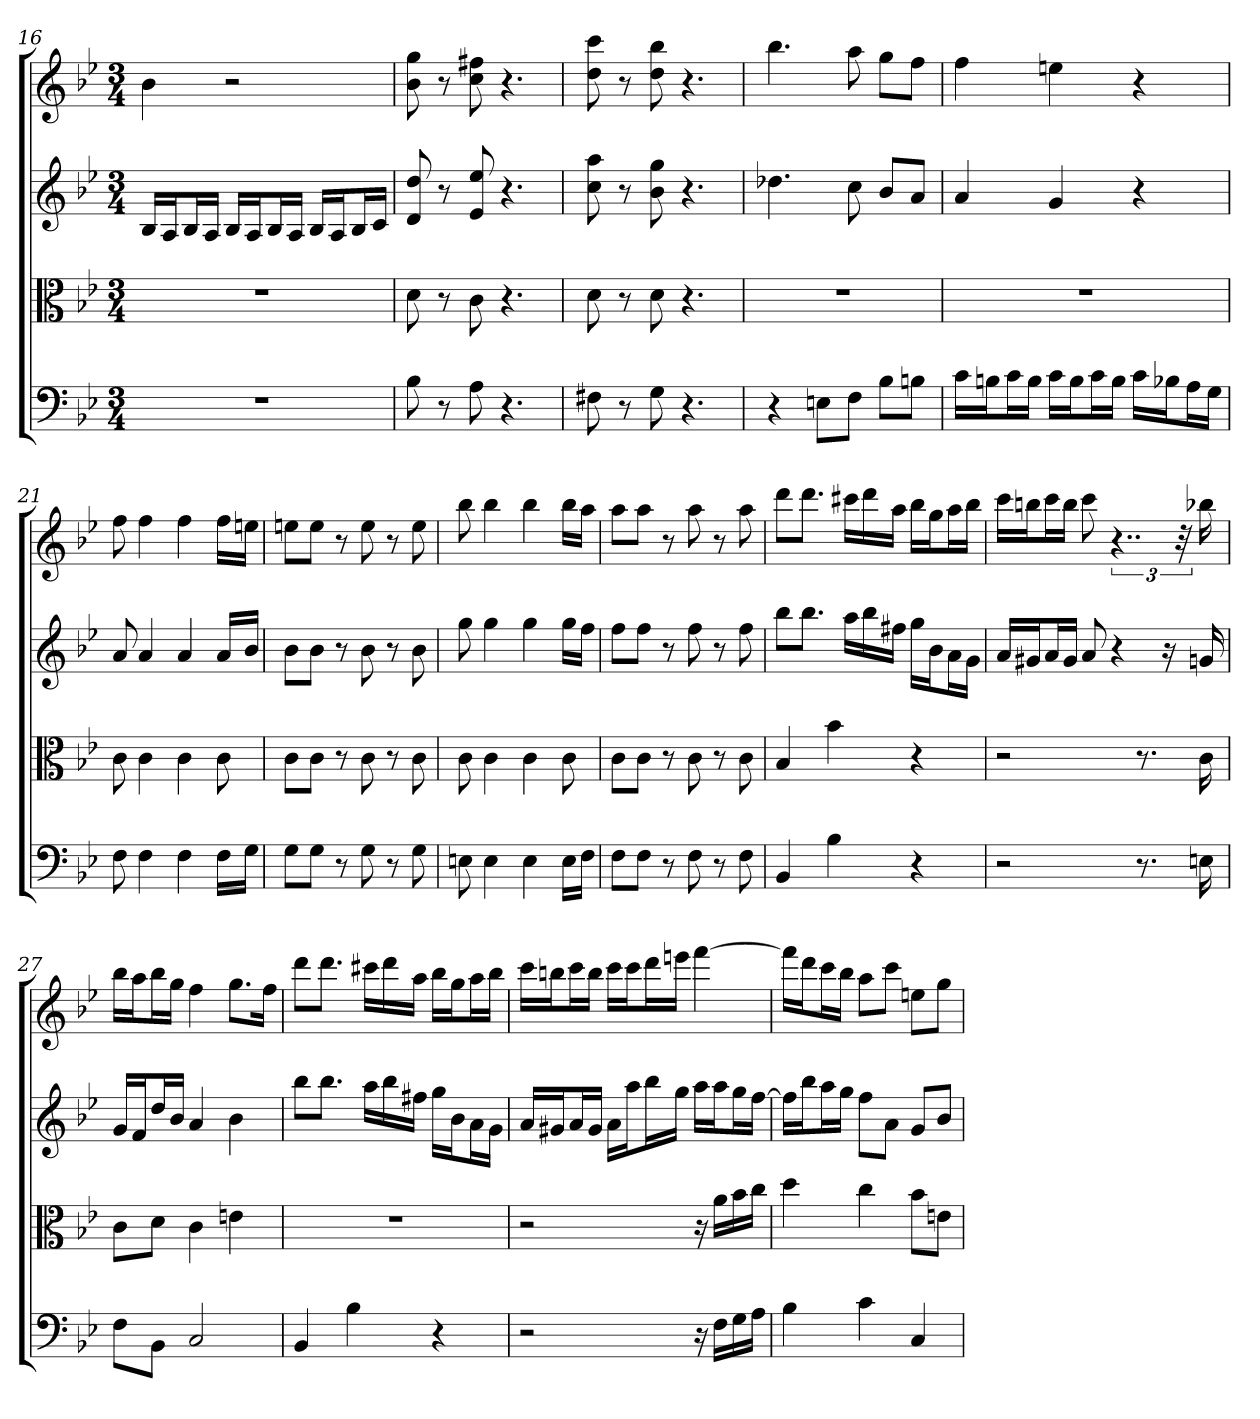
**kern	**kern	**kern	**kern
*part4	*part3	*part2	*part1
*staff4	*staff3	*staff2	*staff1
*clefF4	*clefC3	*	*
*k[b-e-]	*k[b-e-]	*k[b-e-]	*k[b-e-]
*B-:	*B-:	*B-:	*B-:
*M3/4	*M3/4	*M3/4	*M3/4
=16	=16	=16	=16
2.r	2.r	16B-LL	4b-
.	.	16AJ	.
.	.	16B-L	.
.	.	16AJJ	.
.	.	16B-LL	2r
.	.	16AJ	.
.	.	16B-L	.
.	.	16AJJ	.
.	.	16B-LL	.
.	.	16AJ	.
.	.	16B-L	.
.	.	16cJJ	.
=17	=17	=17	=17
8B-	8d	8d 8dd	8b- 8gg
8r	8r	8r	8r
8A	8c	8e- 8ee-	8cc 8ff#X
4.r	4.r	4.r	4.r
=18	=18	=18	=18
8F#X	8d	8cc 8aa	8dd 8ccc
8r	8r	8r	8r
8G	8d	8b- 8gg	8dd 8bb-
4.r	4.r	4.r	4.r
=19	=19	=19	=19
4r	2.r	4.dd-X	4.bb-
8En\L	.	.	.
8F\J	.	8cc	8aa
8B-\L	.	8b-L	8ggL
8Bn\J	.	8aJ	8ffJ
=20	=20	=20	=20
16c\LL	2.r	4a	4ff
16Bn\J	.	.	.
16c\L	.	.	.
16B\JJ	.	.	.
16c\LL	.	4g	4een
16B\J	.	.	.
16c\L	.	.	.
16B\JJ	.	.	.
16c\LL	.	4r	4r
16B-X\J	.	.	.
16A\L	.	.	.
16G\JJ	.	.	.
=21	=21	=21	=21
8F	8c	8a	8ff
4F	4c	4a	4ff
4F	4c	4a	4ff
16F\LL	8c	16aLL	16ffLL
16G\JJ	.	16b-JJ	16eenJJ
=22	=22	=22	=22
8G\L	8c\L	8b-L	8eenL
8G\J	8c\J	8b-J	8eeJ
8r	8r	8r	8r
8G	8c	8b-	8ee
8r	8r	8r	8r
8G	8c	8b-	8ee
=23	=23	=23	=23
8En	8c	8gg	8bb-
4E	4c	4gg	4bb-
4E	4c	4gg	4bb-
16E\LL	8c	16ggLL	16bb-LL
16F\JJ	.	16ffJJ	16aaJJ
=24	=24	=24	=24
8F\L	8c\L	8ffL	8aaL
8F\J	8c\J	8ffJ	8aaJ
8r	8r	8r	8r
8F	8c	8ff	8aa
8r	8r	8r	8r
8F	8c	8ff	8aa
=25	=25	=25	=25
4BB-	4B-	8bb-L	8dddL
.	.	8.bb-J	8.dddJ
4B-	4b-	.	.
.	.	16aaLL	16ccc#XLL
.	.	16bb-	16ddd
.	.	16ff#XJJ	16aaJJ
4r	4r	16ggLL	16bb-LL
.	.	16b-J	16ggJ
.	.	16aL	16aaL
.	.	16gJJ	16bb-JJ
=26	=26	=26	=26
2r	2r	16aLL	16cccLL
.	.	16g#XJ	16bbnJ
.	.	16aL	16cccL
.	.	16g#JJ	16bbJJ
.	.	8a	8ccc
.	.	4r	6..r
8.r	8.r	.	.
.	.	16r	.
.	.	.	48r
16En	16c	16gn	16bb-X
=27	=27	=27	=27
8F\L	8c\L	16gLL	16bb-LL
.	.	16fJ	16aaJ
8BB-\J	8d\J	16ddL	16bb-L
.	.	16b-JJ	16ggJJ
2C	4c	4a	4ff
.	4en	4b-	8.ggL
.	.	.	16ffJk
=28	=28	=28	=28
4BB-	2.r	8bb-L	8dddL
.	.	8.bb-J	8.dddJ
4B-	.	.	.
.	.	16aaLL	16ccc#XLL
.	.	16bb-	16ddd
.	.	16ff#XJJ	16aaJJ
4r	.	16ggLL	16bb-LL
.	.	16b-J	16ggJ
.	.	16aL	16aaL
.	.	16gJJ	16bb-JJ
=29	=29	=29	=29
2r	2r	16aLL	16cccLL
.	.	16g#XJ	16bbnJ
.	.	16aL	16cccL
.	.	16g#JJ	16bbJJ
.	.	16aLL	16cccLL
.	.	16aaJ	16cccJ
.	.	16bb-L	16dddL
.	.	16ggJJ	16eeenJJ
16r	16r	16aaLL	[4fff
16F\LL	16a\LL	16aaJ	.
16G\	16b-\	16ggL	.
16A\JJ	16cc\JJ	[16ffJJ	.
=30	=30	=30	=30
4B-	4dd	16ffLL]	16fffLL]
.	.	16bb-J	16dddJ
.	.	16aaL	16cccL
.	.	16ggJJ	16bb-JJ
4c	4cc	8ffL	8aaL
.	.	8aJ	8cccJ
4C	8b-\L	8gL	8eenL
.	8en\J	8b-J	8ggJ
=	=	=	=
*-	*-	*-	*-
